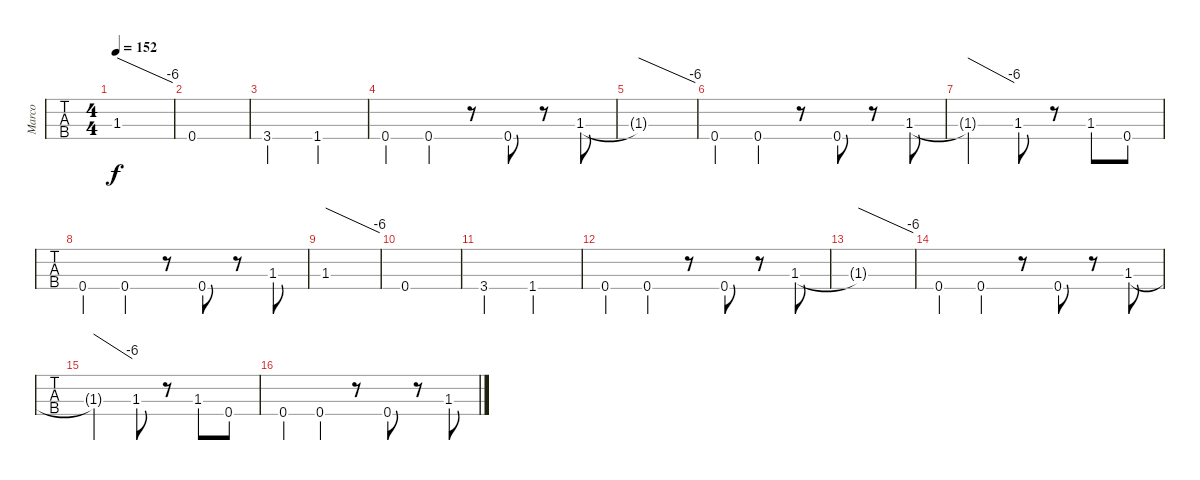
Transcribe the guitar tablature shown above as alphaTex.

\track ("Marco" "Marco") {mute instrument electricbassfinger}
\staff {tabs}
\tuning (G2 D2 A1 D1) {hide}
\ts (4 4)
\tempo 152
\clef f4
\ks c
1.3.1{tbe (dive default 0 0 60 -24) dy f} |
0.4.1 |
3.4.2 1.4.2 |
0.4.4 0.4.4 r.8 0.4.8 r.8 1.3.8 |
1.3{t}.1{tbe (dive default 0 0 60 -24)} |
0.4.4 0.4.4 r.8 0.4.8 r.8 1.3.8 |
1.3{t}.2{tbe (dive default 0 0 60 -24)} 1.3.8 r.8 1.3.8 0.4.8 |
0.4.4 0.4.4 r.8 0.4.8 r.8 1.3.8 |
1.3.1{tbe (dive default 0 0 60 -24)} |
0.4.1 |
3.4.2 1.4.2 |
0.4.4 0.4.4 r.8 0.4.8 r.8 1.3.8 |
1.3{t}.1{tbe (dive default 0 0 60 -24)} |
0.4.4 0.4.4 r.8 0.4.8 r.8 1.3.8 |
1.3{t}.2{tbe (dive default 0 0 60 -24)} 1.3.8 r.8 1.3.8 0.4.8 |
0.4.4 0.4.4 r.8 0.4.8 r.8 1.3.8
